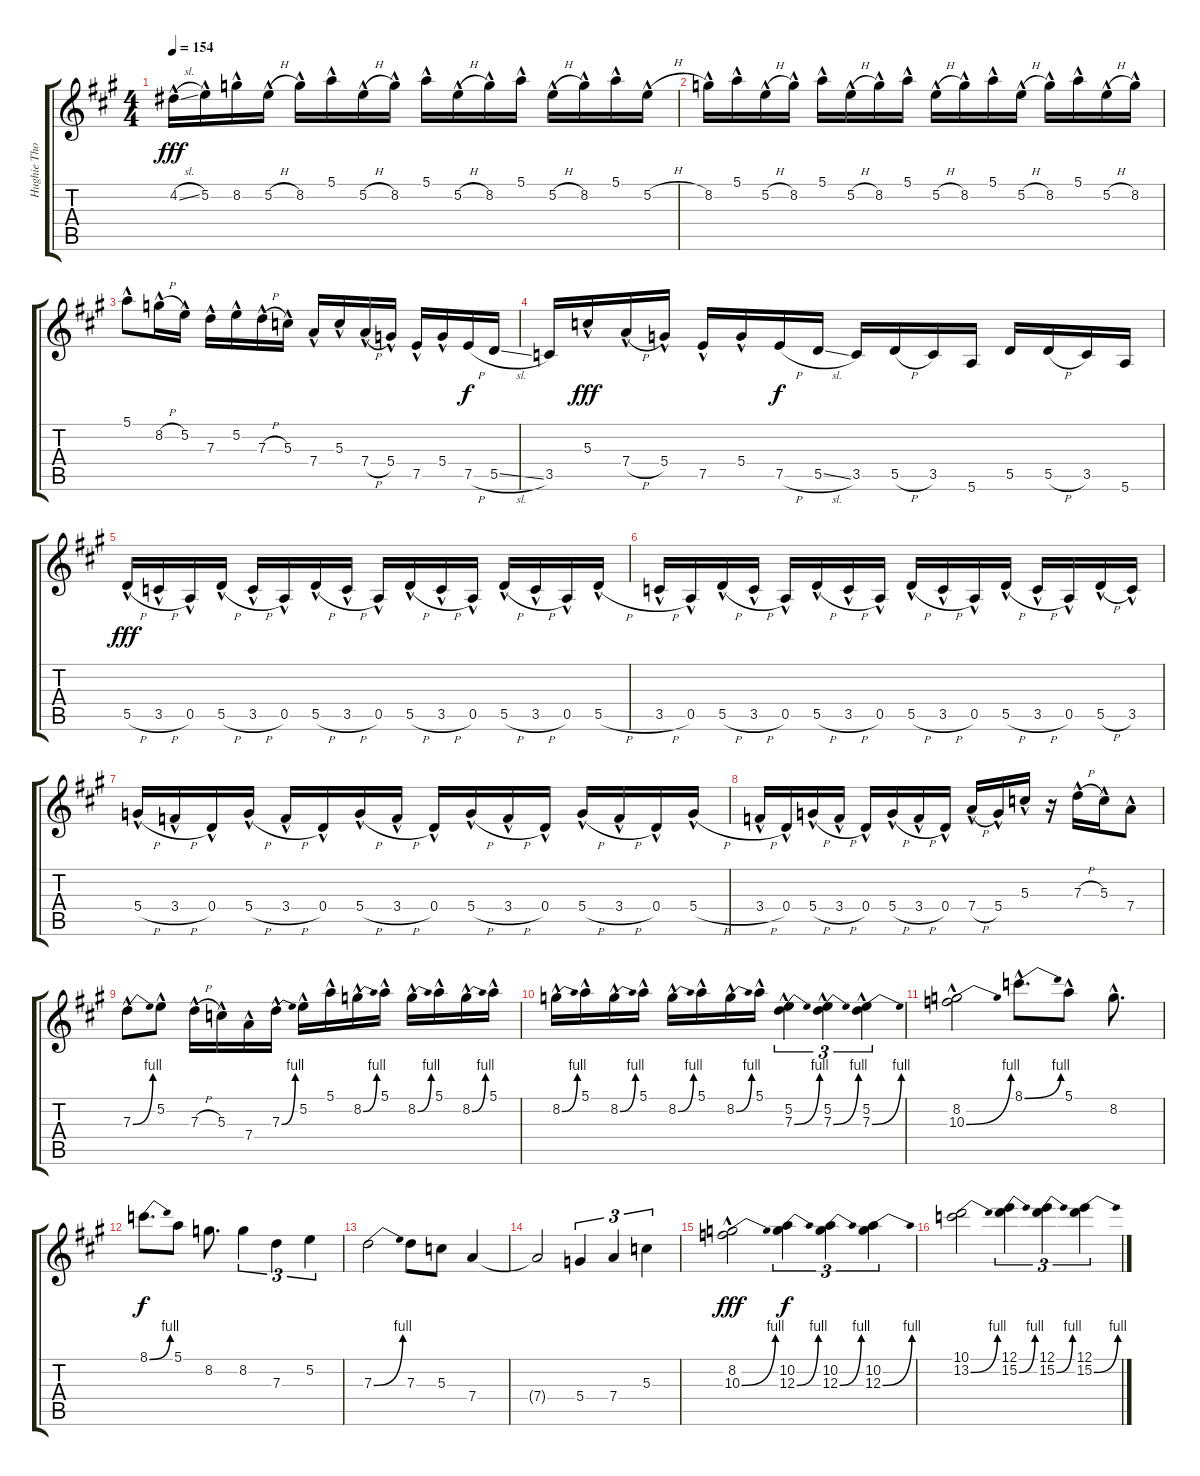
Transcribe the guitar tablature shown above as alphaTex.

\track ("Hughie Thomasson Guitar II" "Hughie Tho") {instrument overdrivenguitar}
\staff {score tabs}
\tuning (E4 B3 G3 D3 A2 E2) {hide}
\ts (4 4)
\tempo 154
\clef g2
\ks f#minor
4.2{sl hac}.16{dy fff} 5.2{hac}.16 8.2{hac}.16 5.2{h hac}.16 8.2{hac}.16 5.1{hac}.16 5.2{h hac}.16 8.2{hac}.16 5.1{hac}.16 5.2{h hac}.16 8.2{hac}.16 5.1{hac}.16 5.2{h hac}.16 8.2{hac}.16 5.1{hac}.16 5.2{h hac}.16 |
8.2{hac}.16 5.1{hac}.16 5.2{h hac}.16 8.2{hac}.16 5.1{hac}.16 5.2{h hac}.16 8.2{hac}.16 5.1{hac}.16 5.2{h hac}.16 8.2{hac}.16 5.1{hac}.16 5.2{h hac}.16 8.2{hac}.16 5.1{hac}.16 5.2{h hac}.16 8.2{hac}.16 |
5.1{hac}.8 8.2{h hac}.16 5.2{hac}.16 7.3{hac}.16 5.2{hac}.16 7.3{h hac}.16 5.3{hac}.16 7.4{hac}.16 5.3{hac}.16 7.4{h hac}.16 5.4{hac}.16 7.5{hac}.16 5.4{hac}.16 7.5{h}.16{dy f} 5.5{sl}.16 |
3.5.16 5.3{hac}.16{dy fff} 7.4{h hac}.16 5.4{hac}.16 7.5{hac}.16 5.4{hac}.16 7.5{h}.16{dy f} 5.5{sl}.16 3.5.16 5.5{h}.16 3.5.16 5.6.16 5.5.16 5.5{h}.16 3.5.16 5.6.16 |
5.5{h hac}.16{dy fff} 3.5{h hac}.16 0.5{hac}.16 5.5{h hac}.16 3.5{h hac}.16 0.5{hac}.16 5.5{h hac}.16 3.5{h hac}.16 0.5{hac}.16 5.5{h hac}.16 3.5{h hac}.16 0.5{hac}.16 5.5{h hac}.16 3.5{h hac}.16 0.5{hac}.16 5.5{h hac}.16 |
3.5{h hac}.16 0.5{hac}.16 5.5{h hac}.16 3.5{h hac}.16 0.5{hac}.16 5.5{h hac}.16 3.5{h hac}.16 0.5{hac}.16 5.5{h hac}.16 3.5{h hac}.16 0.5{hac}.16 5.5{h hac}.16 3.5{h hac}.16 0.5{hac}.16 5.5{h hac}.16 3.5{hac}.16 |
5.4{h hac}.16 3.4{h hac}.16 0.4{hac}.16 5.4{h hac}.16 3.4{h hac}.16 0.4{hac}.16 5.4{h hac}.16 3.4{h hac}.16 0.4{hac}.16 5.4{h hac}.16 3.4{h hac}.16 0.4{hac}.16 5.4{h hac}.16 3.4{h hac}.16 0.4{hac}.16 5.4{h hac}.16 |
3.4{h hac}.16 0.4{hac}.16 5.4{h hac}.16 3.4{h hac}.16 0.4{hac}.16 5.4{h hac}.16 3.4{h hac}.16 0.4{hac}.16 7.4{h hac}.16 5.4{hac}.16 5.3{hac}.16 r.16 7.3{h hac}.16 5.3{hac}.16 7.4{hac}.8 |
7.3{be (bend 0 0 60 4) hac}.8 5.2{hac}.8 7.3{h hac}.16 5.3{hac}.16 7.4{hac}.16 7.3{be (bend 0 0 60 4) hac}.16 5.2{hac}.16 5.1{hac}.16 8.2{be (bend 0 0 60 4) hac}.16 5.1{hac}.16 8.2{be (bend 0 0 60 4) hac}.16 5.1{hac}.16 8.2{be (bend 0 0 60 4) hac}.16 5.1{hac}.16 |
8.2{be (bend 0 0 60 4) hac}.16 5.1{hac}.16 8.2{be (bend 0 0 60 4) hac}.16 5.1{hac}.16 8.2{be (bend 0 0 60 4) hac}.16 5.1{hac}.16 8.2{be (bend 0 0 60 4) hac}.16 5.1{hac}.16 (5.2{hac} 7.3{be (bend 0 0 60 4) hac}).4{tu (3 2)} (5.2{hac} 7.3{be (bend 0 0 60 4) hac}).4{tu (3 2)} (5.2{hac} 7.3{be (bend 0 0 60 4) hac}).4{tu (3 2)} |
(8.2{hac} 10.3{be (bend 0 0 60 4) hac}).2{volume 7} 8.1{be (bend 0 0 60 4) hac}.8{d} 5.1{hac}.8 8.2{hac}.8{d} |
8.1{be (bend 0 0 60 4)}.8{d dy f} 5.1.8 8.2.8{d} 8.2.4{tu (3 2)} 7.3.4{tu (3 2)} 5.2.4{tu (3 2)} |
7.3{be (bend 0 0 60 4)}.2 7.3.8{volume 0} 5.3.8 7.4.4 |
7.4{t}.2 5.4.4{tu (3 2)} 7.4.4{tu (3 2)} 5.3.4{tu (3 2)} |
(8.2{hac} 10.3{be (bend 0 0 60 4) hac}).2{dy fff} (10.2 12.3{be (bend 0 0 60 4)}).4{tu (3 2) dy f} (10.2 12.3{be (bend 0 0 60 4)}).4{tu (3 2)} (10.2 12.3{be (bend 0 0 60 4)}).4{tu (3 2)} |
(10.1 13.2{be (bend 0 0 60 4)}).2 (12.1 15.2{be (bend 0 0 60 4)}).4{tu (3 2)} (12.1 15.2{be (bend 0 0 60 4)}).4{tu (3 2)} (12.1 15.2{be (bend 0 0 60 4)}).4{tu (3 2)}
